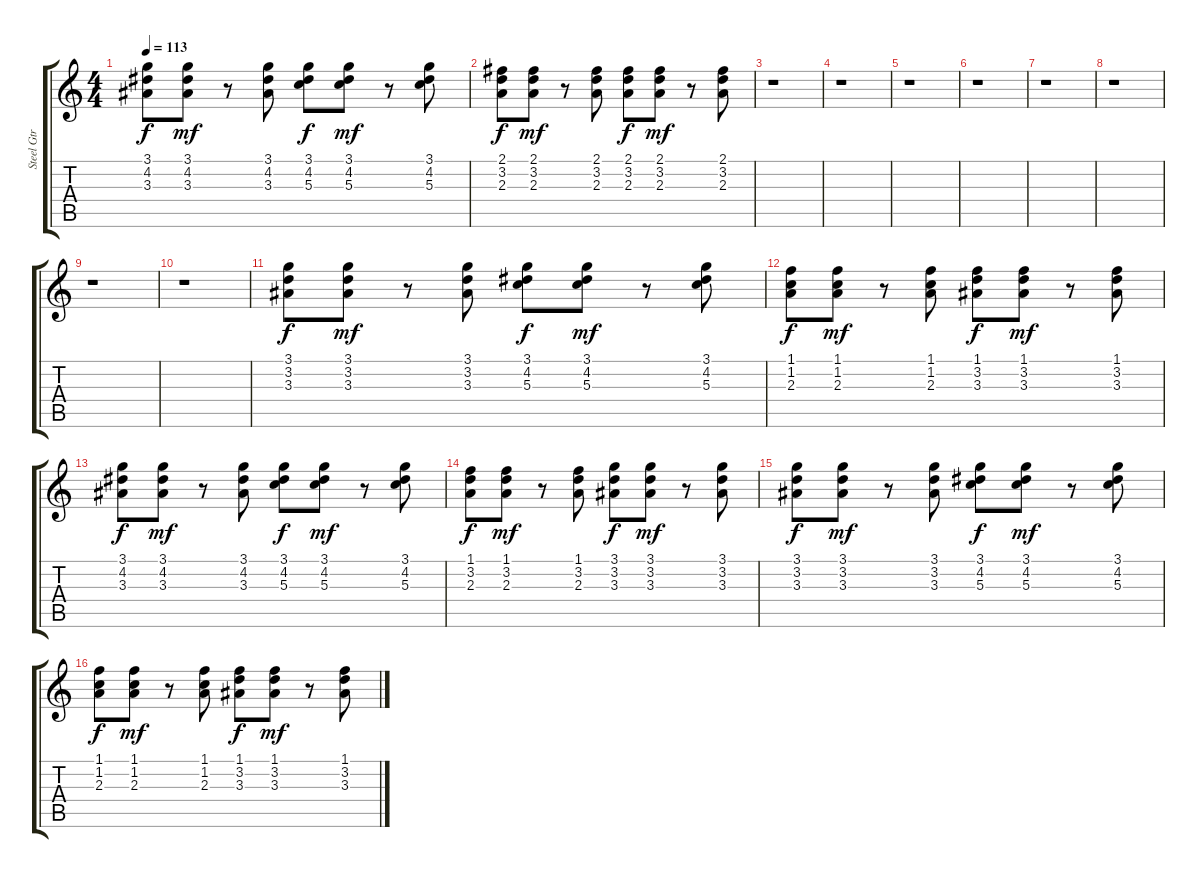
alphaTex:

\track ("Steel Gtr" "Steel Gtr") {instrument acousticguitarsteel}
\staff {score tabs}
\tuning (E4 B3 G3 D3 A2 E2) {hide}
\ts (4 4)
\tempo 113
\clef g2
\ks c
(3.1 4.2 3.3).8{dy f} (3.1 4.2 3.3).8{dy mf} r.8 (3.1 4.2 3.3).8 (3.1 4.2 5.3).8{dy f} (3.1 4.2 5.3).8{dy mf} r.8 (3.1 4.2 5.3).8 |
(2.1 3.2 2.3).8{dy f} (2.1 3.2 2.3).8{dy mf} r.8 (2.1 3.2 2.3).8 (2.1 3.2 2.3).8{dy f} (2.1 3.2 2.3).8{dy mf} r.8 (2.1 3.2 2.3).8 |
r.1 |
r.1 |
r.1 |
r.1 |
r.1 |
r.1 |
r.1 |
r.1 |
(3.1 3.2 3.3).8{dy f} (3.1 3.2 3.3).8{dy mf} r.8 (3.1 3.2 3.3).8 (3.1 4.2 5.3).8{dy f} (3.1 4.2 5.3).8{dy mf} r.8 (3.1 4.2 5.3).8 |
(1.1 1.2 2.3).8{dy f} (1.1 1.2 2.3).8{dy mf} r.8 (1.1 1.2 2.3).8 (1.1 3.2 3.3).8{dy f} (1.1 3.2 3.3).8{dy mf} r.8 (1.1 3.2 3.3).8 |
(3.1 4.2 3.3).8{dy f} (3.1 4.2 3.3).8{dy mf} r.8 (3.1 4.2 3.3).8 (3.1 4.2 5.3).8{dy f} (3.1 4.2 5.3).8{dy mf} r.8 (3.1 4.2 5.3).8 |
(1.1 3.2 2.3).8{dy f} (1.1 3.2 2.3).8{dy mf} r.8 (1.1 3.2 2.3).8 (3.1 3.2 3.3).8{dy f} (3.1 3.2 3.3).8{dy mf} r.8 (3.1 3.2 3.3).8 |
(3.1 3.2 3.3).8{dy f} (3.1 3.2 3.3).8{dy mf} r.8 (3.1 3.2 3.3).8 (3.1 4.2 5.3).8{dy f} (3.1 4.2 5.3).8{dy mf} r.8 (3.1 4.2 5.3).8 |
(1.1 1.2 2.3).8{dy f} (1.1 1.2 2.3).8{dy mf} r.8 (1.1 1.2 2.3).8 (1.1 3.2 3.3).8{dy f} (1.1 3.2 3.3).8{dy mf} r.8 (1.1 3.2 3.3).8
